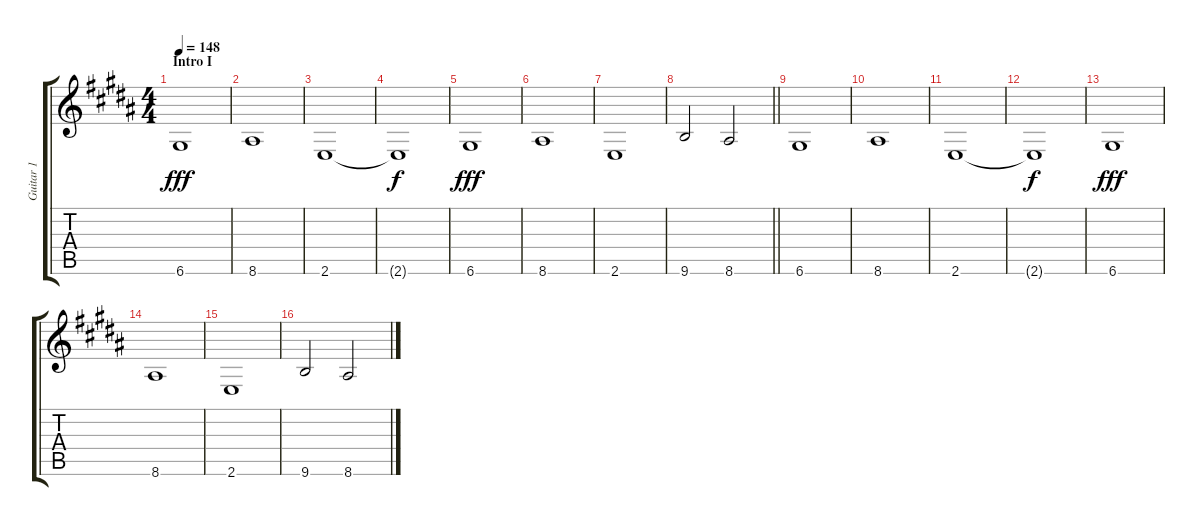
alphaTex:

\track ("Guitar 1" "Guitar 1") {instrument distortionguitar}
\staff {score tabs}
\tuning (E4 B3 G3 D3 A2 D2) {hide}
\ts (4 4)
\section ("" "Intro I")
\tempo 148
\clef g2
\ks b
6.6.1{dy fff balance 8 instrument distortionguitar} |
8.6.1 |
2.6.1 |
2.6{t}.1{dy f} |
6.6.1{dy fff} |
8.6.1 |
2.6.1 |
\barLineRight lightlight
9.6.2 8.6.2 |
6.6.1{balance 0} |
8.6.1 |
2.6.1 |
2.6{t}.1{dy f} |
6.6.1{dy fff} |
8.6.1 |
2.6.1 |
9.6.2 8.6.2
